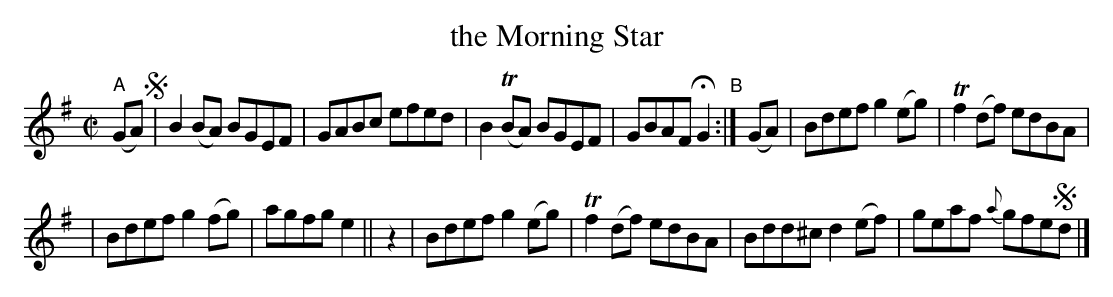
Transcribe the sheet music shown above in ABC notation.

X:1
T: the Morning Star
M: C|
L: 1/8
K: Em
"^A"\
(GA) !segno!| B2(BA) BGEF | GABc efed | B2(TBA) BGEF | GBAF HG2 "^B":| (GA) | Bdef g2(eg) | Tf2(df) edBA |
| Bdef g2(fg) | agfg e2 || z2 | Bdef g2(eg) | Tf2(df) edBA | Bdd^c d2(ef) | geaf {a}gfe!segno!d |]
